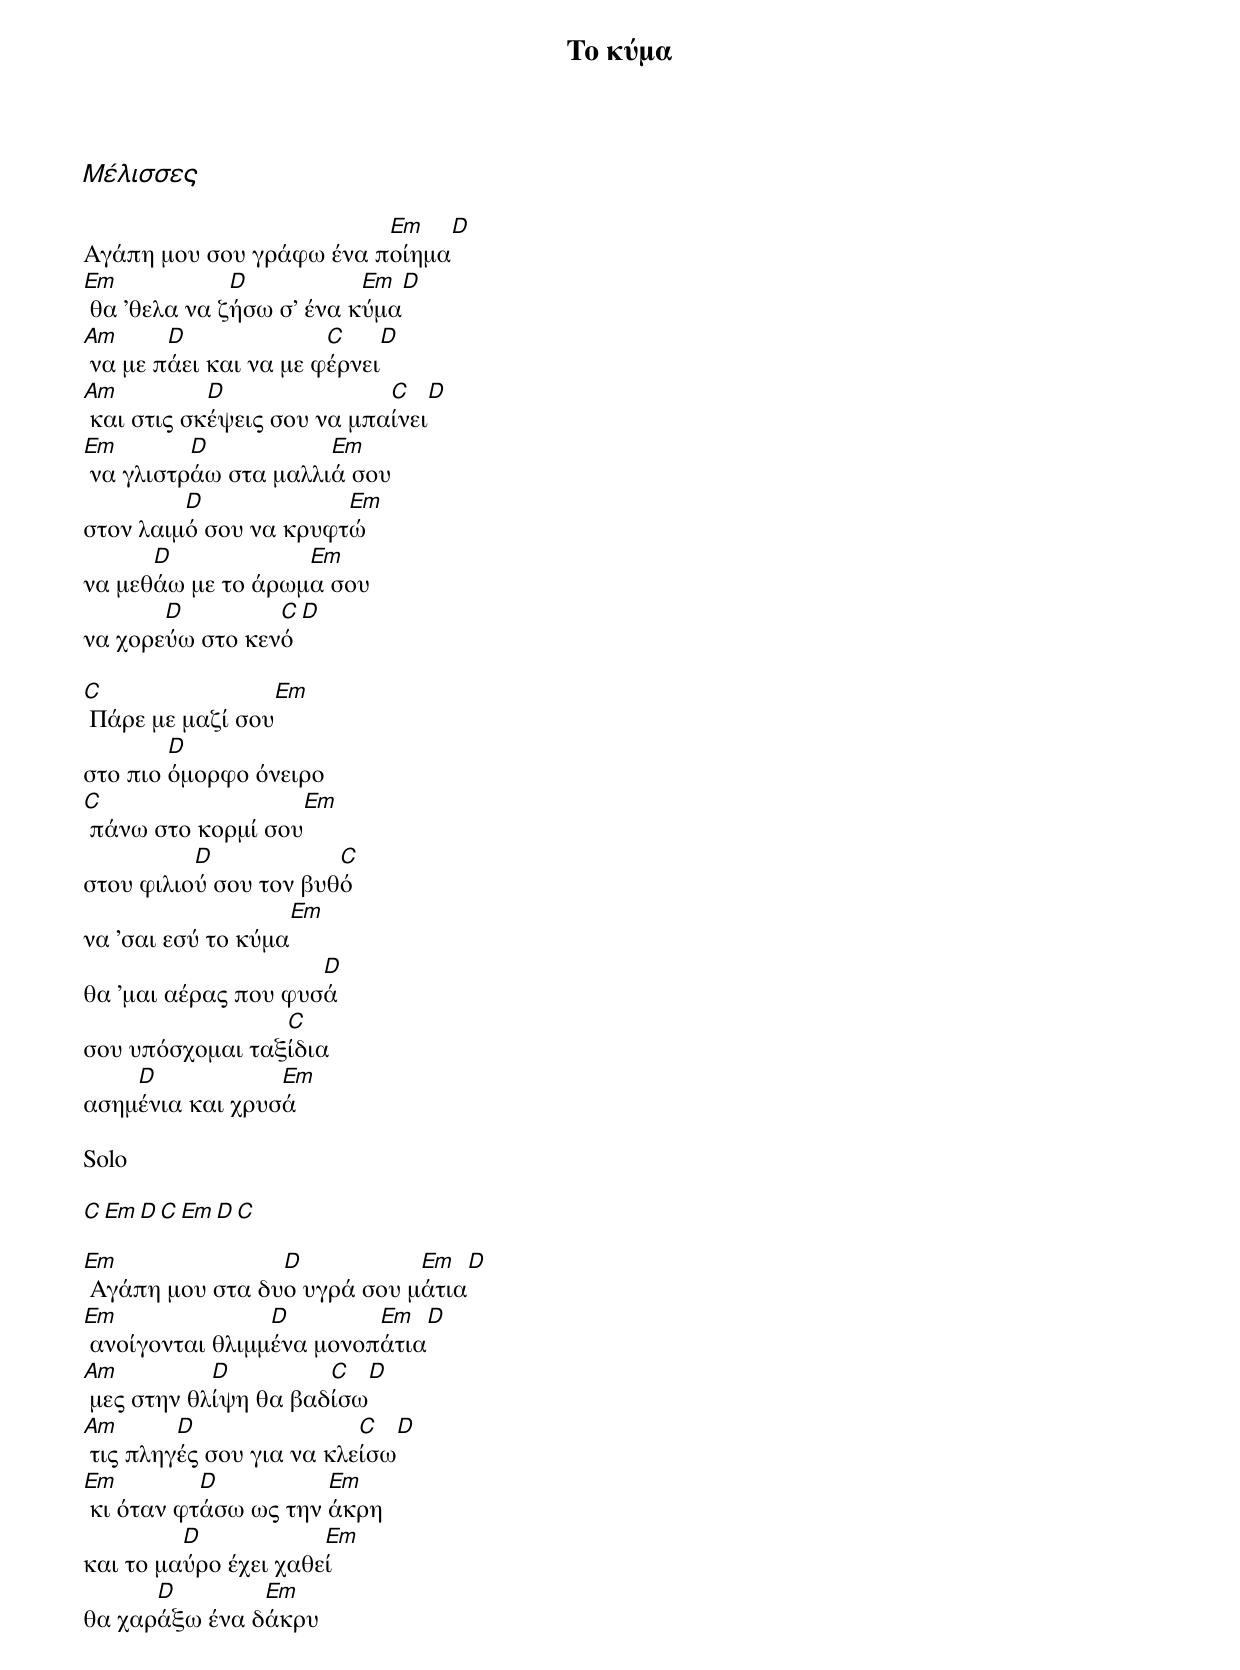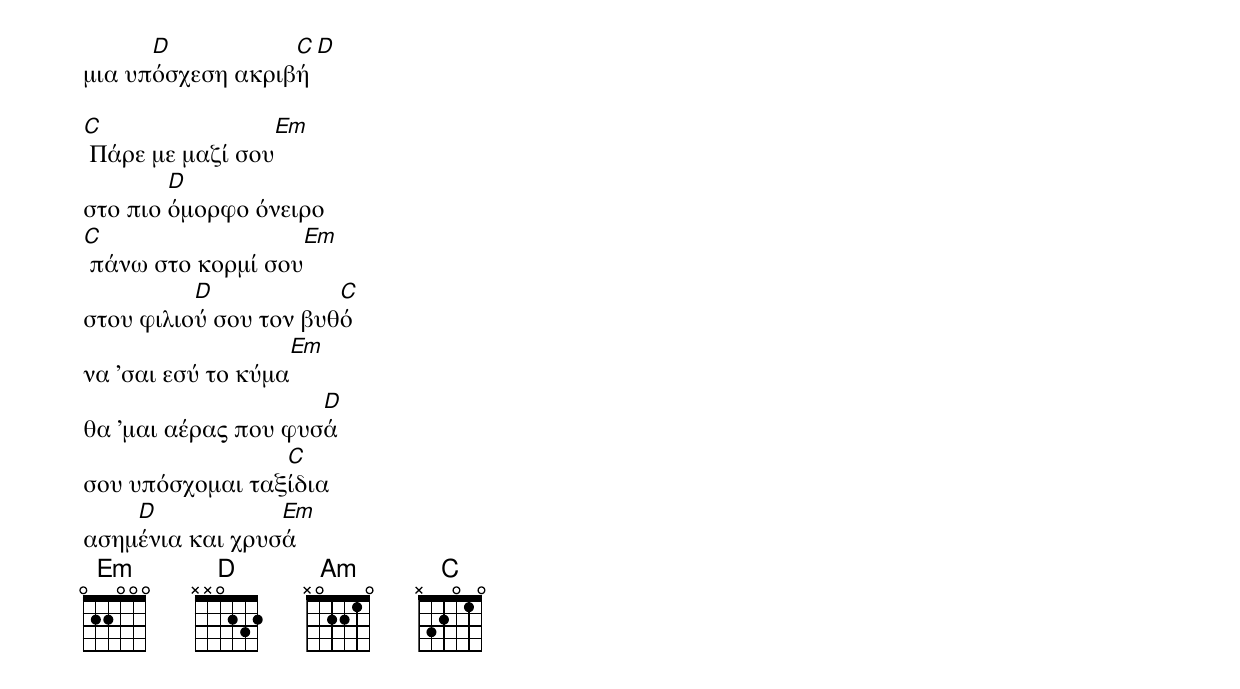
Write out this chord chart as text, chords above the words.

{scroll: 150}
{title: Το κύμα}
{comment_italic: Μέλισσες}

                         Em    D
Αγάπη μου σου γράφω ένα ποίημα
Em            D           Em  D
 θα 'θελα να ζήσω σ' ένα κύμα
Am      D              C    D
 να με πάει και να με φέρνει
Am          D               C   D
 και στις σκέψεις σου να μπαίνει
Em        D           Em
 να γλιστράω στα μαλλιά σου
         D             Em
στον λαιμό σου να κρυφτώ
      D            Em
να μεθάω με το άρωμα σου
       D         C D
να χορεύω στο κενό

C                Em
 Πάρε με μαζί σου
        D
στο πιο όμορφο όνειρο
C                  Em
 πάνω στο κορμί σου
          D            C
στου φιλιού σου τον βυθό
                   Em
να 'σαι εσύ το κύμα
                     D
θα 'μαι αέρας που φυσά
                 C
σου υπόσχομαι ταξίδια
    D            Em
ασημένια και χρυσά

Solo

C  Em   D   C  Em   D   C

Em               D           Em  D
 Αγάπη μου στα δυο υγρά σου μάτια
Em               D        Em  D
 ανοίγονται θλιμμένα μονοπάτια
Am          D         C  D
 μες στην θλίψη θα βαδίσω
Am       D                C  D
 τις πληγές σου για να κλείσω
Em         D          Em
 κι όταν φτάσω ως την άκρη
         D            Em
και το μαύρο έχει χαθεί
      D        Em
θα χαράξω ένα δάκρυ
      D           C D
μια υπόσχεση ακριβή

C                Em
 Πάρε με μαζί σου
        D
στο πιο όμορφο όνειρο
C                  Em
 πάνω στο κορμί σου
          D            C
στου φιλιού σου τον βυθό
                   Em
να 'σαι εσύ το κύμα
                     D
θα 'μαι αέρας που φυσά
                 C
σου υπόσχομαι ταξίδια
    D            Em
ασημένια και χρυσά
